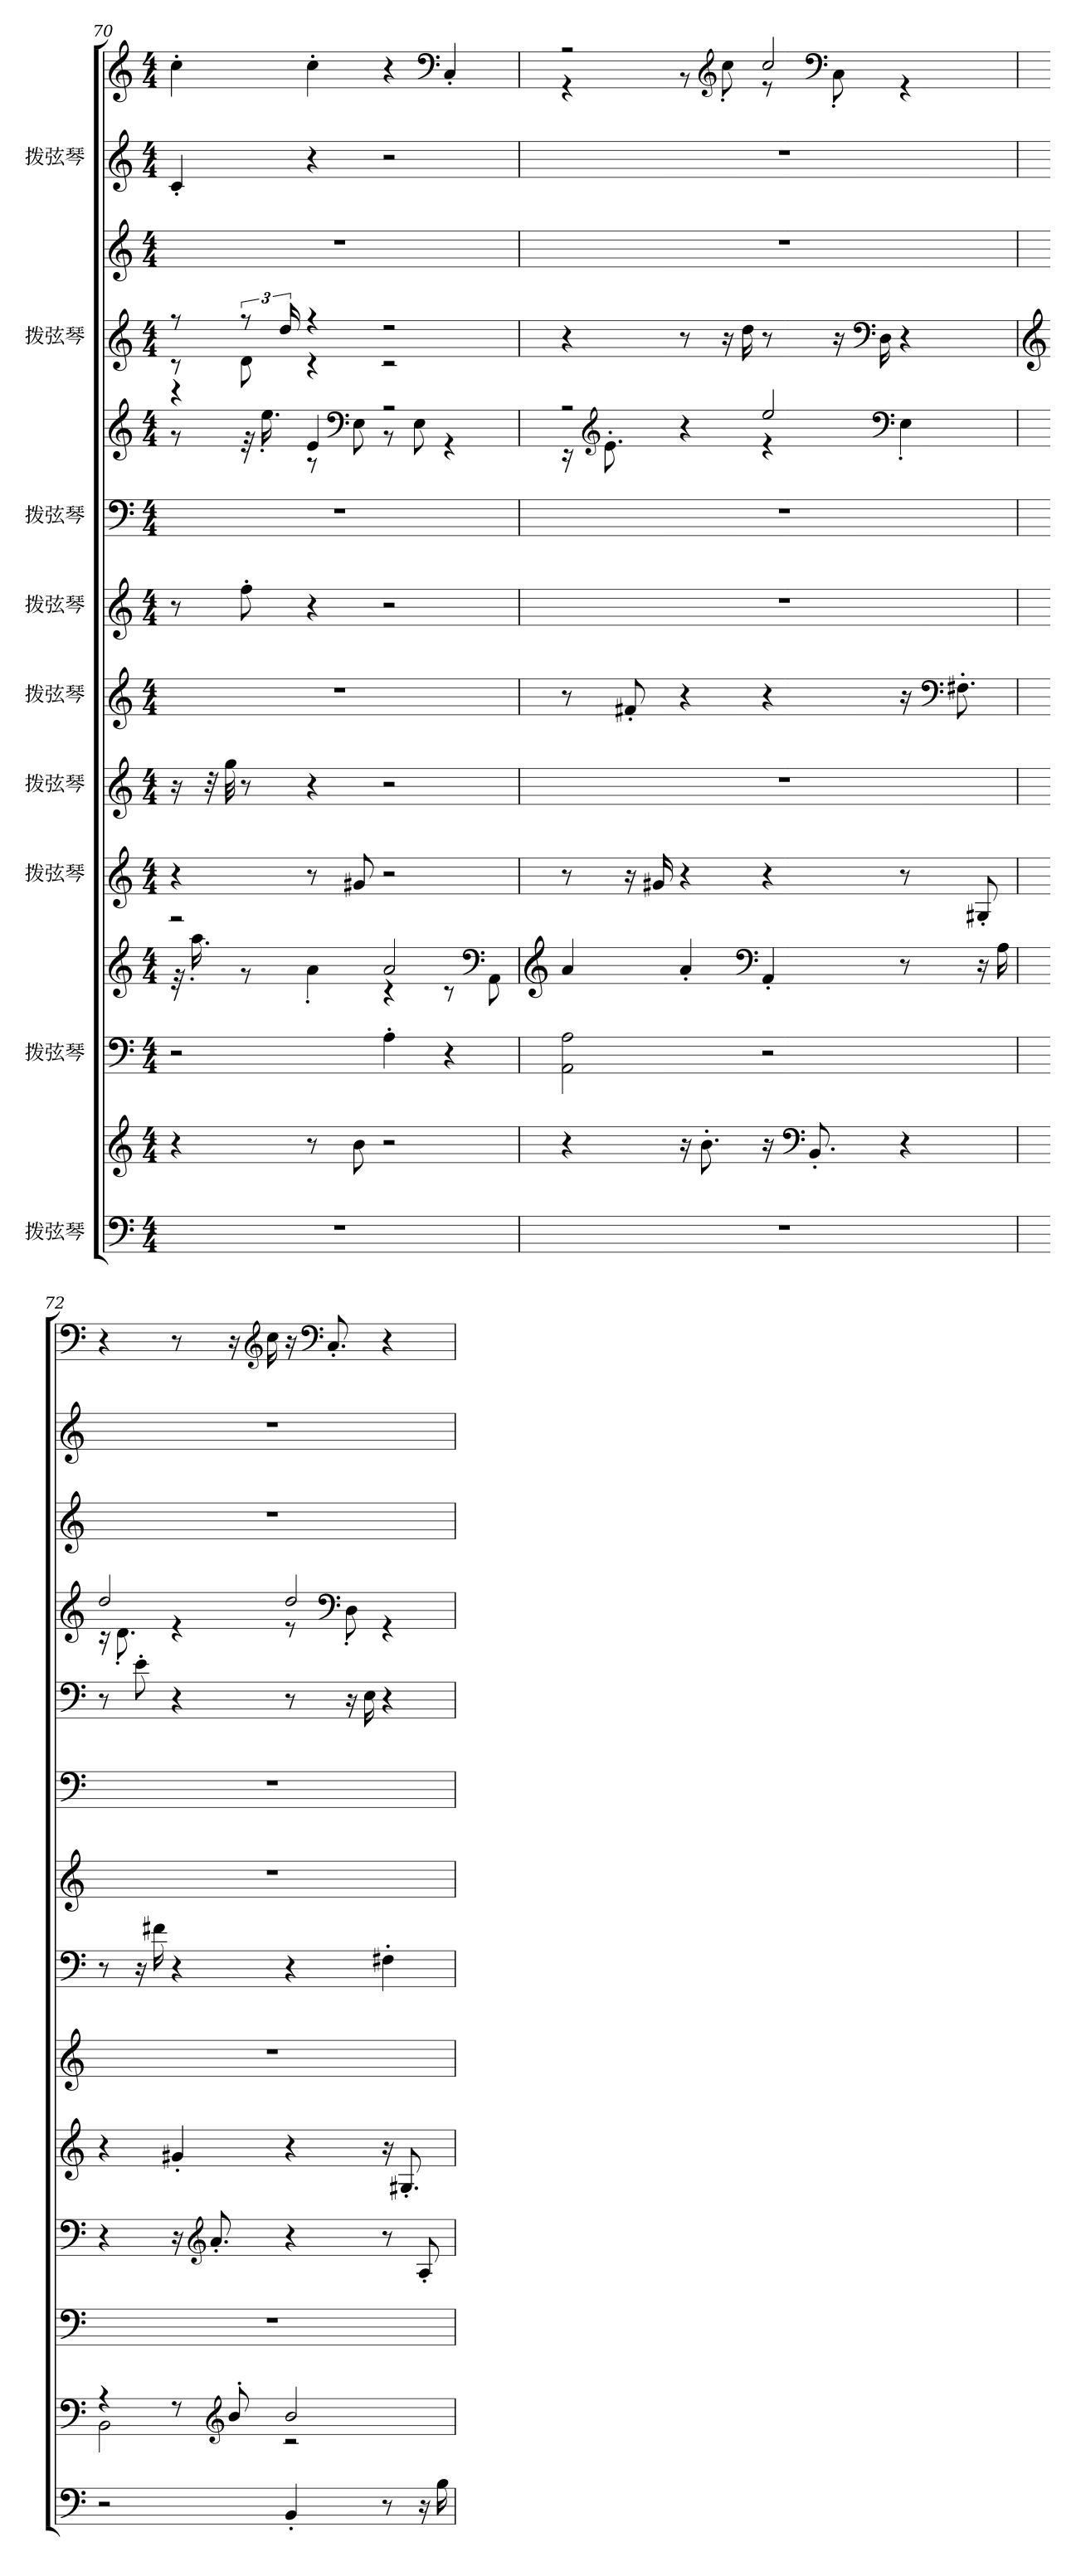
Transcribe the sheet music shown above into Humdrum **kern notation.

**kern	**kern	**kern	**kern	**kern	**kern	**kern	**kern	**kern	**kern	**kern	**kern	**kern	**kern
*part9	*part9	*part8	*part8	*part7	*part6	*part5	*part4	*part3	*part3	*part2	*part2	*part1	*part1
*staff14	*staff13	*staff12	*staff11	*staff10	*staff9	*staff8	*staff7	*staff6	*staff5	*staff4	*staff3	*staff2	*staff1
*I"拨弦琴	*	*I"拨弦琴	*	*I"拨弦琴	*I"拨弦琴	*I"拨弦琴	*I"拨弦琴	*I"拨弦琴	*	*I"拨弦琴	*	*I"拨弦琴	*
!!LO:PB:g=z
*clefF4	*clefG2	*clefF4	*clefG2	*clefG2	*clefG2	*clefG2	*clefG2	*clefF4	*clefG2	*clefG2	*clefG2	*clefG2	*clefG2
*k[]	*k[]	*k[]	*k[]	*k[]	*k[]	*k[]	*k[]	*k[]	*k[]	*k[]	*k[]	*k[]	*k[]
*M4/4	*M4/4	*M4/4	*M4/4	*M4/4	*M4/4	*M4/4	*M4/4	*M4/4	*M4/4	*M4/4	*M4/4	*M4/4	*M4/4
=70	=70	=70	=70	=70	=70	=70	=70	=70	=70	=70	=70	=70	=70
*	*	*	*^	*	*	*	*	*	*^	*^	*	*	*
1r	4r	2r	2r	32r	4r	16r	1r	8r	1r	4r	8r	8r	8r	1r	4c'/	4cc'\
.	.	.	.	16.aa'\	.	.	.	.	.	.	.	.	.	.	.	.
.	.	.	.	.	.	32r	.	.	.	.	.	.	.	.	.	.
.	.	.	.	.	.	32gg\	.	.	.	.	.	.	.	.	.	.
.	.	.	.	8r	.	8r	.	8ff'\	.	.	32r	12r	8d\	.	.	.
.	.	.	.	.	.	.	.	.	.	.	16.ee'\	.	.	.	.	.
.	.	.	.	.	.	.	.	.	.	.	.	24dd/	.	.	.	.
.	8r	.	.	4a'\	8r	4r	.	4r	.	4e/	8r	4r	4r	.	4r	4cc'\
*	*	*	*	*	*	*	*	*	*	*clefF4	*	*	*	*	*	*
.	8b\	.	.	.	8g#X/	.	.	.	.	.	8E\	.	.	.	.	.
.	2r	4A'\	2a/	4r	2r	2r	.	2r	.	2r	8r	2r	2r	.	2r	4r
.	.	.	.	.	.	.	.	.	.	.	8E\	.	.	.	.	.
*	*	*	*	*	*	*	*	*	*	*	*	*	*	*	*	*clefF4
.	.	4r	.	8r	.	.	.	.	.	.	4r	.	.	.	.	4C'/
*	*	*	*clefF4	*	*	*	*	*	*	*	*	*	*	*	*	*
.	.	.	.	8AA\	.	.	.	.	.	.	.	.	.	.	.	.
*	*	*	*v	*v	*	*	*	*	*	*	*	*v	*v	*	*	*
!!LO:PB:g=z
=71	=71	=71	=71	=71	=71	=71	=71	=71	=71	=71	=71	=71	=71	=71
*	*	*	*clefG2	*	*	*	*	*	*	*	*	*	*	*
*	*	*	*	*	*	*	*	*	*	*	*	*	*	*^
1r	4r	2AA\ 2A\	4a/	8r	1r	8r	1r	1r	2r	16r	4r	1r	1r	2r	4r
*	*	*	*	*	*	*	*	*	*clefG2	*	*	*	*	*	*
.	.	.	.	.	.	.	.	.	.	8.e'\	.	.	.	.	.
.	.	.	.	16r	.	8f#X'/	.	.	.	.	.	.	.	.	.
.	.	.	.	16g#X/	.	.	.	.	.	.	.	.	.	.	.
.	16r	.	4a'/	4r	.	4r	.	.	.	4r	8r	.	.	.	8r
.	8.b'\	.	.	.	.	.	.	.	.	.	.	.	.	.	.
*	*	*	*	*	*	*	*	*	*	*	*	*	*	*clefG2	*
.	.	.	.	.	.	.	.	.	.	.	16r	.	.	.	8cc'\
.	.	.	.	.	.	.	.	.	.	.	16dd\	.	.	.	.
*	*	*	*clefF4	*	*	*	*	*	*	*	*	*	*	*	*
.	16r	2r	4AA'/	4r	.	4r	.	.	2ee/	4r	8r	.	.	2cc/	8r
*	*clefF4	*	*	*	*	*	*	*	*	*	*	*	*	*	*
.	8.BB'/	.	.	.	.	.	.	.	.	.	.	.	.	.	.
*	*	*	*	*	*	*	*	*	*	*	*	*	*	*clefF4	*
.	.	.	.	.	.	.	.	.	.	.	16r	.	.	.	8C'\
*	*	*	*	*	*	*	*	*	*	*	*clefF4	*	*	*	*
.	.	.	.	.	.	.	.	.	.	.	16D\	.	.	.	.
*	*	*	*	*	*	*	*	*	*clefF4	*	*	*	*	*	*
.	4r	.	8r	8r	.	16r	.	.	.	4E'\	4r	.	.	.	4r
*	*	*	*	*	*	*clefF4	*	*	*	*	*	*	*	*	*
.	.	.	.	.	.	8.F#X'\	.	.	.	.	.	.	.	.	.
.	.	.	16r	8G#X'/	.	.	.	.	.	.	.	.	.	.	.
.	.	.	16A\	.	.	.	.	.	.	.	.	.	.	.	.
*	*	*	*	*	*	*	*	*	*v	*v	*	*	*	*v	*v
!!LO:PB:g=z
=72	=72	=72	=72	=72	=72	=72	=72	=72	=72	=72	=72	=72	=72
*	*	*	*	*	*	*	*	*	*	*clefG2	*	*	*
*	*^	*	*	*	*	*	*	*	*	*^	*	*	*
2r	4r	2BB\	1r	4r	4r	1r	8r	1r	1r	8r	2dd/	16r	1r	1r	4r
.	.	.	.	.	.	.	.	.	.	.	.	8.d'\	.	.	.
.	.	.	.	.	.	.	16r	.	.	8e'\	.	.	.	.	.
.	.	.	.	.	.	.	16f#X\	.	.	.	.	.	.	.	.
.	8r	.	.	16r	4g#X'/	.	4r	.	.	4r	.	4r	.	.	8r
*	*	*	*	*clefG2	*	*	*	*	*	*	*	*	*	*	*
.	.	.	.	8.a'/	.	.	.	.	.	.	.	.	.	.	.
*	*clefG2	*	*	*	*	*	*	*	*	*	*	*	*	*	*
.	8b'/	.	.	.	.	.	.	.	.	.	.	.	.	.	16r
*	*	*	*	*	*	*	*	*	*	*	*	*	*	*	*clefG2
.	.	.	.	.	.	.	.	.	.	.	.	.	.	.	16cc\
4BB'/	2b/	2r	.	4r	4r	.	4r	.	.	8r	2dd/	8r	.	.	16r
*	*	*	*	*	*	*	*	*	*	*	*	*	*	*	*clefF4
.	.	.	.	.	.	.	.	.	.	.	.	.	.	.	8.C'/
*	*	*	*	*	*	*	*	*	*	*	*clefF4	*	*	*	*
.	.	.	.	.	.	.	.	.	.	16r	.	8D'\	.	.	.
.	.	.	.	.	.	.	.	.	.	16E\	.	.	.	.	.
8r	.	.	.	8r	16r	.	4F#X'\	.	.	4r	.	4r	.	.	4r
.	.	.	.	.	8.G#X'/	.	.	.	.	.	.	.	.	.	.
16r	.	.	.	8A'/	.	.	.	.	.	.	.	.	.	.	.
16B\	.	.	.	.	.	.	.	.	.	.	.	.	.	.	.
*	*v	*v	*	*	*	*	*	*	*	*	*v	*v	*	*	*
=	=	=	=	=	=	=	=	=	=	=	=	=	=
*-	*-	*-	*-	*-	*-	*-	*-	*-	*-	*-	*-	*-	*-
